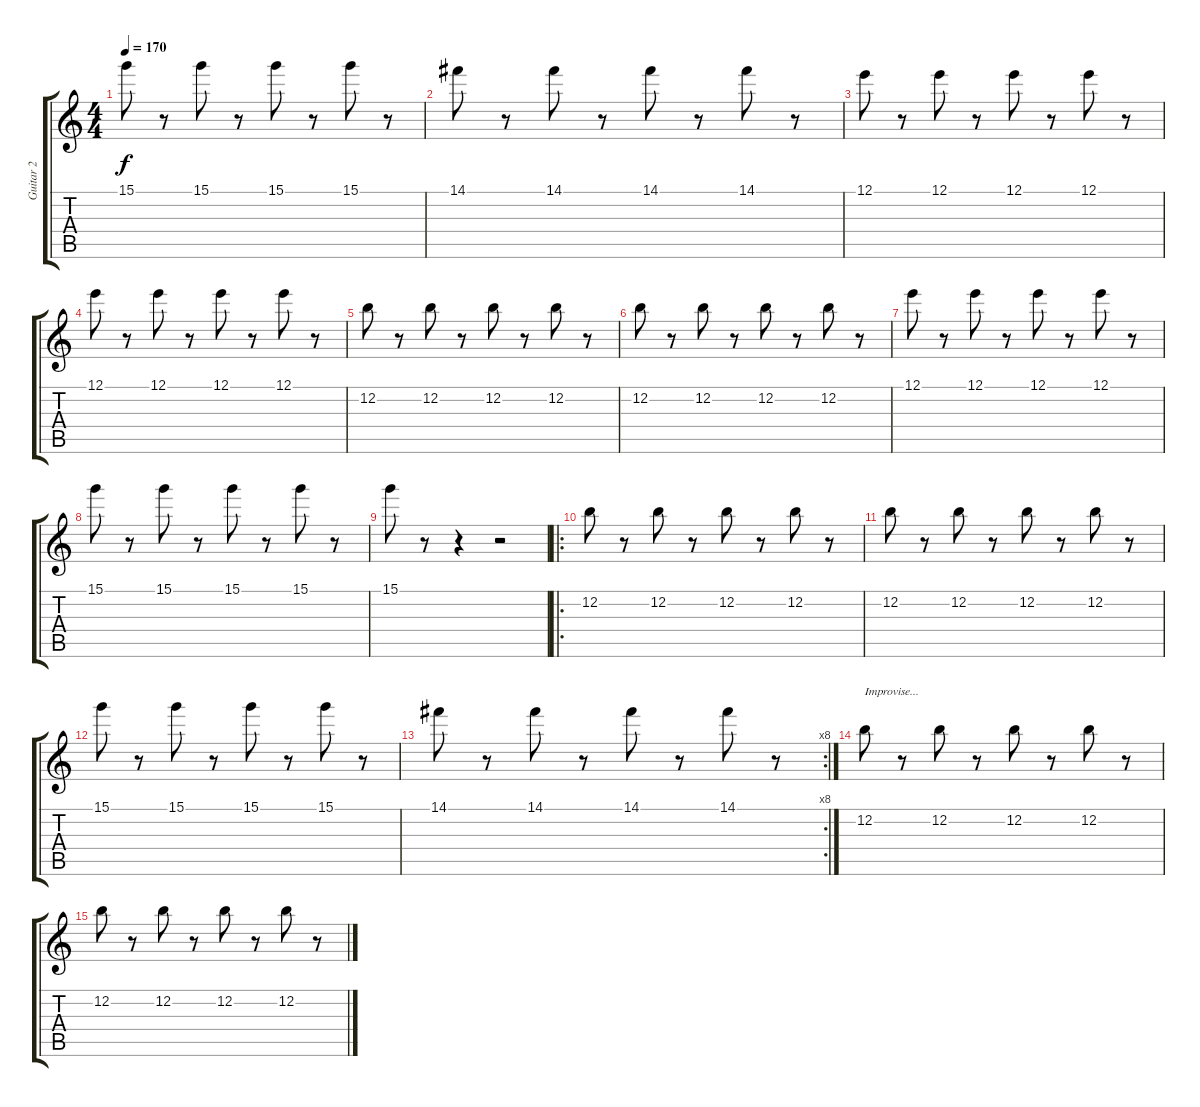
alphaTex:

\track ("Guitar 2" "Guitar 2") {instrument overdrivenguitar}
\staff {score tabs}
\tuning (E4 B3 G3 D3 A2 E2) {hide}
\ts (4 4)
\tempo 170
\clef g2
\ks c
15.1.8{dy f} r.8 15.1.8 r.8 15.1.8 r.8 15.1.8 r.8 |
14.1.8 r.8 14.1.8 r.8 14.1.8 r.8 14.1.8 r.8 |
12.1.8 r.8 12.1.8 r.8 12.1.8 r.8 12.1.8 r.8 |
12.1.8 r.8 12.1.8 r.8 12.1.8 r.8 12.1.8 r.8 |
12.2.8 r.8 12.2.8 r.8 12.2.8 r.8 12.2.8 r.8 |
12.2.8 r.8 12.2.8 r.8 12.2.8 r.8 12.2.8 r.8 |
12.1.8 r.8 12.1.8 r.8 12.1.8 r.8 12.1.8 r.8 |
15.1.8 r.8 15.1.8 r.8 15.1.8 r.8 15.1.8 r.8 |
15.1.8 r.8 r.4 r.2 |
\ro
12.2.8 r.8 12.2.8 r.8 12.2.8 r.8 12.2.8 r.8 |
12.2.8 r.8 12.2.8 r.8 12.2.8 r.8 12.2.8 r.8 |
15.1.8 r.8 15.1.8 r.8 15.1.8 r.8 15.1.8 r.8 |
\rc 8
14.1.8 r.8 14.1.8 r.8 14.1.8 r.8 14.1.8 r.8 |
12.2.8{txt "Improvise..." volume 0} r.8 12.2.8 r.8 12.2.8 r.8 12.2.8 r.8 |
12.2.8 r.8 12.2.8 r.8 12.2.8 r.8 12.2.8 r.8
